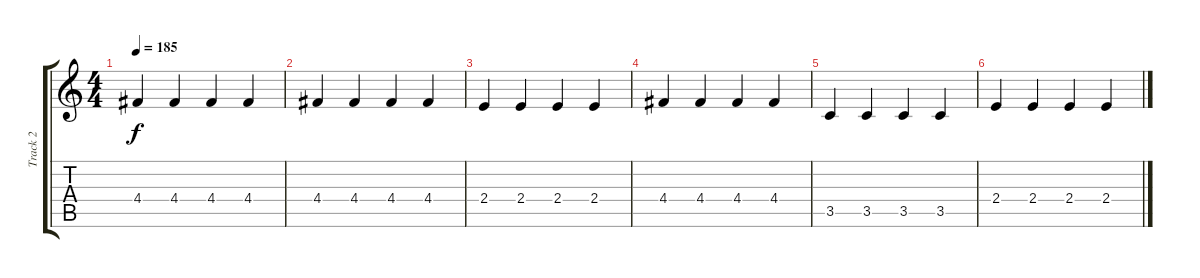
\track ("Track 2" "Track 2") {instrument electricguitarjazz}
\staff {score tabs}
\tuning (E4 B3 G3 D3 A2 E2) {hide}
\ts (4 4)
\tempo 185
\clef g2
\ks c
4.4.4{dy f} 4.4.4 4.4.4 4.4.4 |
4.4.4 4.4.4 4.4.4 4.4.4 |
2.4.4 2.4.4 2.4.4 2.4.4 |
4.4.4 4.4.4 4.4.4 4.4.4 |
3.5.4 3.5.4 3.5.4 3.5.4 |
2.4.4 2.4.4 2.4.4 2.4.4
